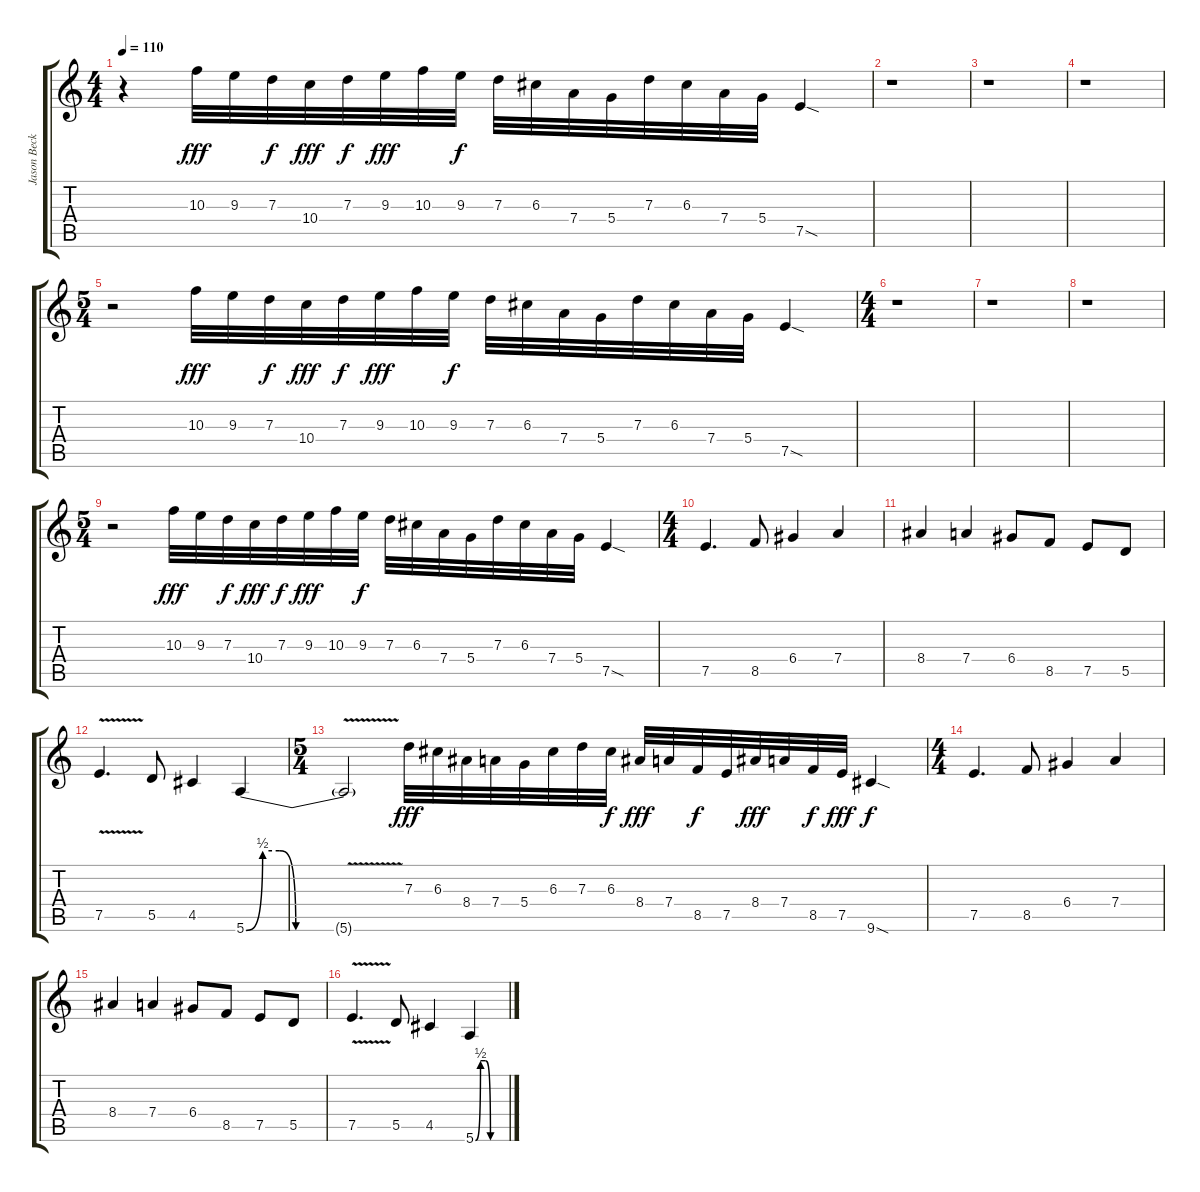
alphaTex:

\track ("Jason Becker" "Jason Beck") {instrument overdrivenguitar}
\staff {score tabs}
\tuning (E4 B3 G3 D3 A2 E2) {hide}
\ts (4 4)
\tempo 110
\clef g2
\ks c
r.4{dy fff instrument overdrivenguitar} 10.3.32 9.3.32 7.3.32{dy f} 10.4.32{dy fff} 7.3.32{dy f} 9.3.32{dy fff} 10.3.32 9.3.32{dy f} 7.3.32 6.3.32 7.4.32 5.4.32 7.3.32 6.3.32 7.4.32 5.4.32 7.5{sod}.4 |
r.1 |
r.1 |
r.1 |
\ts (5 4)
r.2 10.3.32{dy fff} 9.3.32 7.3.32{dy f} 10.4.32{dy fff} 7.3.32{dy f} 9.3.32{dy fff} 10.3.32 9.3.32{dy f} 7.3.32 6.3.32 7.4.32 5.4.32 7.3.32 6.3.32 7.4.32 5.4.32 7.5{sod}.4 |
\ts (4 4)
r.1 |
r.1 |
r.1 |
\ts (5 4)
r.2 10.3.32{dy fff} 9.3.32 7.3.32{dy f} 10.4.32{dy fff} 7.3.32{dy f} 9.3.32{dy fff} 10.3.32 9.3.32{dy f} 7.3.32 6.3.32 7.4.32 5.4.32 7.3.32 6.3.32 7.4.32 5.4.32 7.5{sod}.4 |
\ts (4 4)
7.5.4{d} 8.5.8 6.4.4 7.4.4 |
8.4.4 7.4.4 6.4.8 8.5.8 7.5.8 5.5.8 |
7.5{v}.4{d} 5.5.8 4.5.4 5.6{be (custom 0 0 10 2 20 2 30 0 60 0)}.4 |
\ts (5 4)
5.6{v t}.2 7.3.32{dy fff} 6.3.32 8.4.32 7.4.32 5.4.32 6.3.32 7.3.32 6.3.32{dy f} 8.4.32{dy fff} 7.4.32 8.5.32{dy f} 7.5.32 8.4.32{dy fff} 7.4.32 8.5.32{dy f} 7.5.32{dy fff} 9.6{sod}.4{dy f} |
\ts (4 4)
7.5.4{d} 8.5.8 6.4.4 7.4.4 |
8.4.4 7.4.4 6.4.8 8.5.8 7.5.8 5.5.8 |
7.5{v}.4{d} 5.5.8 4.5.4 5.6{be (custom 0 0 10 2 20 2 30 0 60 0)}.4
